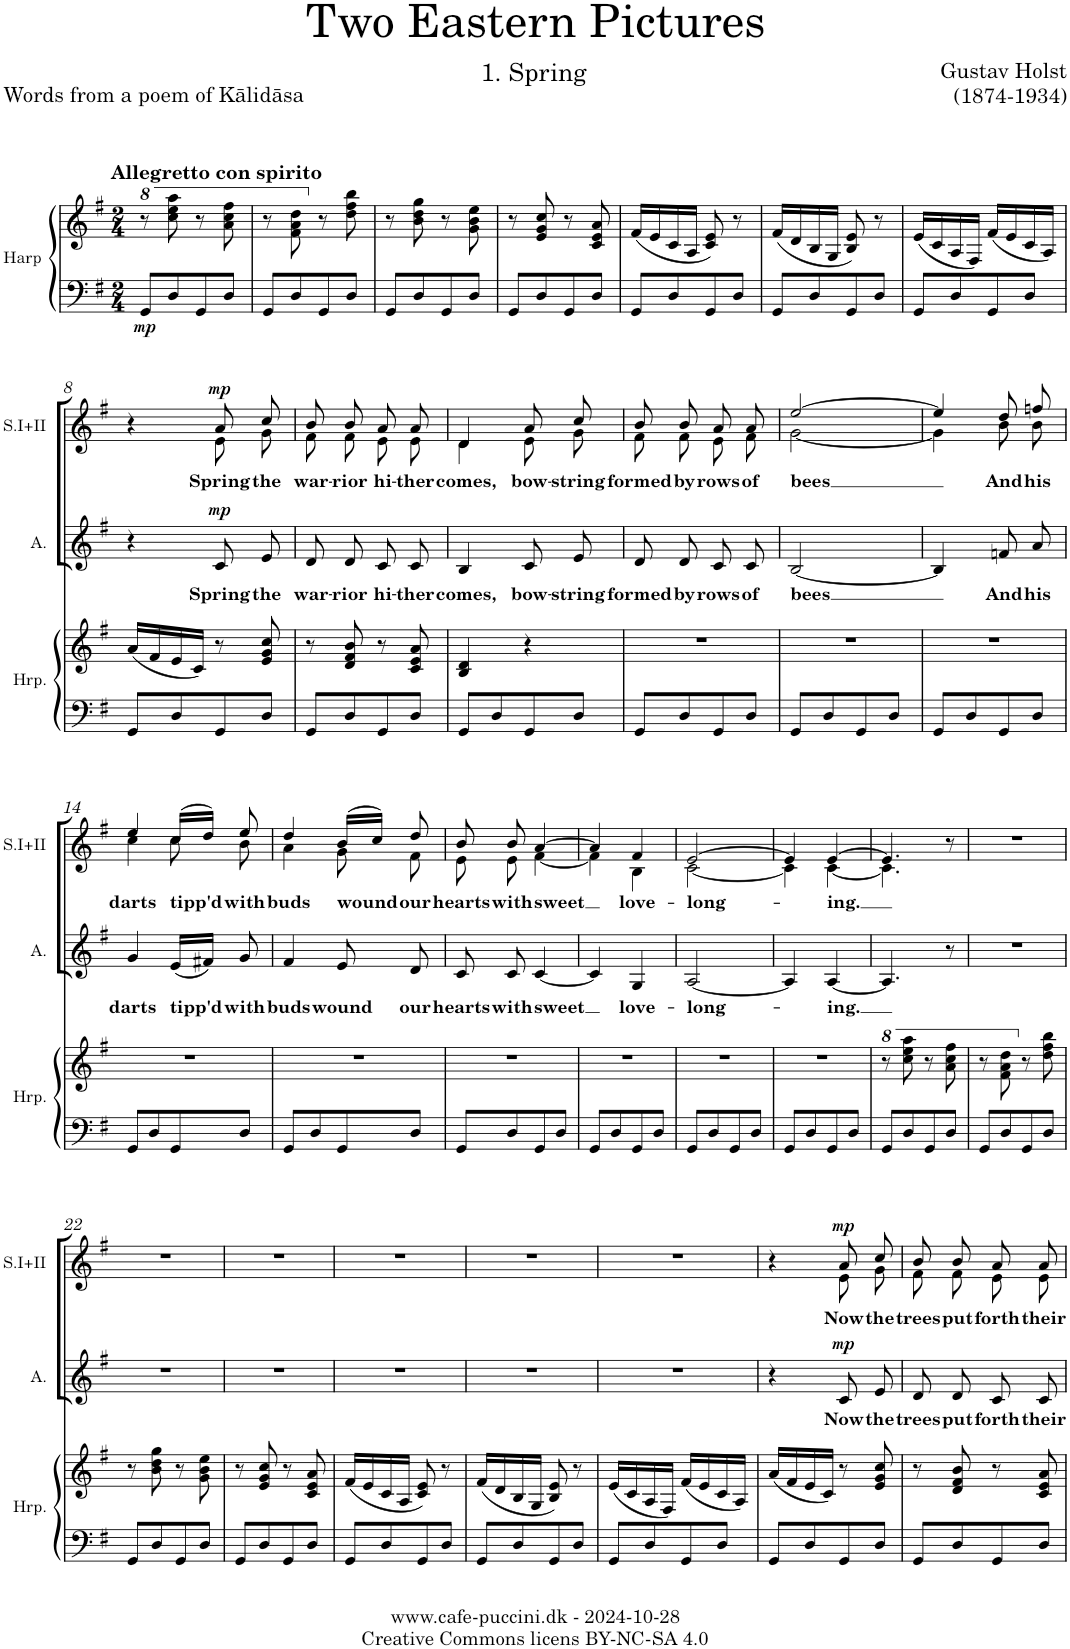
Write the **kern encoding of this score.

**kern	**kern	**dynam	**kern	**text	**dynam	**kern	**text	**dynam
*part3	*part3	*part3	*part2	*part2	*part2	*part1	*part1	*part1
*staff4	*staff3	*staff3/4	*staff2	*staff2	*staff2	*staff1	*staff1	*staff1
*I"Harp	*	*	*I"Alto	*	*	*I"Soprano I+II	*	*
*I'Hrp.	*	*	*I'A.	*	*	*I'S.I+II	*	*
*clefF4	*clefG2	*	*clefG2	*	*	*clefG2	*	*
*k[f#]	*k[f#]	*	*k[f#]	*	*	*k[f#]	*	*
*M2/4	*M2/4	*	*M2/4	*	*	*M2/4	*	*
*	*8va	*	*	*	*	*	*	*
=1	=1	=1	=1	=1	=1	=1	=1	=1
!	!	!	!	!	!	!LO:TX:a:B:t=Allegretto con spirito	!	!
!	!	!LO:DY:b=2	!	!	!	!	!	!
8GG/L	8r	mp	2r	.	.	2r	.	.
8D/	8ccc\ 8eee\ 8aaa\	.	.	.	.	.	.	.
8GG/	8r	.	.	.	.	.	.	.
8D/J	8aa\ 8ccc\ 8fff#\	.	.	.	.	.	.	.
=2	=2	=2	=2	=2	=2	=2	=2	=2
8GG/L	8r	.	2r	.	.	2r	.	.
8D/	8ff#\ 8aa\ 8ddd\	.	.	.	.	.	.	.
*	*X8va	*	*	*	*	*	*	*
8GG/	8r	.	.	.	.	.	.	.
8D/J	8dd\ 8ff#\ 8bb\	.	.	.	.	.	.	.
=3	=3	=3	=3	=3	=3	=3	=3	=3
8GG/L	8r	.	2r	.	.	2r	.	.
8D/	8b\ 8dd\ 8gg\	.	.	.	.	.	.	.
8GG/	8r	.	.	.	.	.	.	.
8D/J	8g\ 8b\ 8ee\	.	.	.	.	.	.	.
=4	=4	=4	=4	=4	=4	=4	=4	=4
8GG/L	8r	.	2r	.	.	2r	.	.
8D/	8e/ 8g/ 8cc/	.	.	.	.	.	.	.
8GG/	8r	.	.	.	.	.	.	.
8D/J	8c/ 8e/ 8a/	.	.	.	.	.	.	.
=5	=5	=5	=5	=5	=5	=5	=5	=5
8GG/L	(16f#/LL	.	2r	.	.	2r	.	.
.	16e/	.	.	.	.	.	.	.
8D/	16c/	.	.	.	.	.	.	.
.	16A/JJ	.	.	.	.	.	.	.
8GG/	8c/ 8e/)	.	.	.	.	.	.	.
8D/J	8r	.	.	.	.	.	.	.
=6	=6	=6	=6	=6	=6	=6	=6	=6
8GG/L	(16f#/LL	.	2r	.	.	2r	.	.
.	16d/	.	.	.	.	.	.	.
8D/	16B/	.	.	.	.	.	.	.
.	16G/JJ	.	.	.	.	.	.	.
8GG/	8B/ 8e/)	.	.	.	.	.	.	.
8D/J	8r	.	.	.	.	.	.	.
=7	=7	=7	=7	=7	=7	=7	=7	=7
8GG/L	(16e/LL	.	2r	.	.	2r	.	.
.	16c/	.	.	.	.	.	.	.
8D/	16A/	.	.	.	.	.	.	.
.	16F#/JJ)	.	.	.	.	.	.	.
8GG/	(16f#/LL	.	.	.	.	.	.	.
.	16e/	.	.	.	.	.	.	.
8D/J	16c/	.	.	.	.	.	.	.
.	16A/JJ)	.	.	.	.	.	.	.
!!LO:LB:g=z
=8	=8	=8	=8	=8	=8	=8	=8	=8
*	*	*	*	*	*	*^	*	*
8GG/L	(16a/LL	.	4r	.	.	4r	4ryy	.	.
.	16f#/	.	.	.	.	.	.	.	.
8D/	16e/	.	.	.	.	.	.	.	.
.	16c/JJ)	.	.	.	.	.	.	.	.
!	!	!	!	!LO:LY:b	!LO:DY:a	!	!	!LO:LY:b	!LO:DY:a
8GG/	8r	.	8c/	Spring	mp	8a/	8e\	Spring	mp
!	!	!	!	!LO:LY:b	!	!	!	!LO:LY:b	!
8D/J	8e/ 8g/ 8cc/	.	8e/	the	.	8cc/	8g\	the	.
=9	=9	=9	=9	=9	=9	=9	=9	=9	=9
!	!	!	!	!LO:LY:b	!	!	!	!LO:LY:b	!
8GG/L	8r	.	8d/	war-	.	8b/	8f#\	war-	.
!	!	!	!	!LO:LY:b	!	!	!	!LO:LY:b	!
8D/	8d/ 8f#/ 8b/	.	8d/	-rior	.	8b/	8f#\	-rior	.
!	!	!	!	!LO:LY:b	!	!	!	!LO:LY:b	!
8GG/	8r	.	8c/	hi-	.	8a/	8e\	hi-	.
!	!	!	!	!LO:LY:b	!	!	!	!LO:LY:b	!
8D/J	8c/ 8e/ 8a/	.	8c/	-ther	.	8a/	8e\	-ther	.
=10	=10	=10	=10	=10	=10	=10	=10	=10	=10
!	!	!	!	!LO:LY:b	!	!	!	!LO:LY:b	!
8GG/L	4B/ 4d/	.	4B/	comes,	.	4d/	4d\	comes,	.
8D/	.	.	.	.	.	.	.	.	.
!	!	!	!	!LO:LY:b	!	!	!	!LO:LY:b	!
8GG/	4r	.	8c/	bow-	.	8a/	8e\	bow-	.
!	!	!	!	!LO:LY:b	!	!	!	!LO:LY:b	!
8D/J	.	.	8e/	-string	.	8cc/	8g\	-string	.
=11	=11	=11	=11	=11	=11	=11	=11	=11	=11
!	!	!	!	!LO:LY:b	!	!	!	!LO:LY:b	!
8GG/L	2r	.	8d/	formed	.	8b/	8f#\	formed	.
!	!	!	!	!LO:LY:b	!	!	!	!LO:LY:b	!
8D/	.	.	8d/	by	.	8b/	8f#\	by	.
!	!	!	!	!LO:LY:b	!	!	!	!LO:LY:b	!
8GG/	.	.	8c/	rows	.	8a/	8e\	rows	.
!	!	!	!	!LO:LY:b	!	!	!	!LO:LY:b	!
8D/J	.	.	8c/	of	.	8a/	8f#\	of	.
=12	=12	=12	=12	=12	=12	=12	=12	=12	=12
!	!	!	!	!LO:LY:b	!	!	!	!LO:LY:b	!
8GG/L	2r	.	[2B/	bees	.	[2ee/	[2g\	bees	.
8D/	.	.	.	.	.	.	.	.	.
8GG/	.	.	.	.	.	.	.	.	.
8D/J	.	.	.	.	.	.	.	.	.
=13	=13	=13	=13	=13	=13	=13	=13	=13	=13
8GG/L	2r	.	4B/]	.	.	4ee/]	4g\]	.	.
8D/	.	.	.	.	.	.	.	.	.
!	!	!	!	!LO:LY:b	!	!	!	!LO:LY:b	!
8GG/	.	.	8fn/	And	.	8dd/	8b\	And	.
!	!	!	!	!LO:LY:b	!	!	!	!LO:LY:b	!
8D/J	.	.	8a/	his	.	8ffn/	8b\	his	.
!!LO:LB:g=z	!!
=14	=14	=14	=14	=14	=14	=14	=14	=14	=14
!	!	!	!	!LO:LY:b	!	!	!	!LO:LY:b	!
8GG/L	2r	.	4g/	darts	.	4ee/	4cc\	darts	.
8D/	.	.	.	.	.	.	.	.	.
!	!	!	!	!LO:LY:b	!	!	!	!LO:LY:b	!
8GG/	.	.	(16e/LL	tipp'd	.	(16cc/LL	8cc\	tipp'd	.
.	.	.	16f#X/JJ)	.	.	16dd/JJ)	.	.	.
!	!	!	!	!LO:LY:b	!	!	!	!LO:LY:b	!
8D/J	.	.	8g/	with	.	8ee/	8b\	with	.
=15	=15	=15	=15	=15	=15	=15	=15	=15	=15
!	!	!	!	!LO:LY:b	!	!	!	!LO:LY:b	!
8GG/L	2r	.	4f#/	buds	.	4dd/	4a\	buds	.
8D/	.	.	.	.	.	.	.	.	.
!	!	!	!	!LO:LY:b	!	!	!	!LO:LY:b	!
8GG/	.	.	8e/	wound	.	(16b/LL	8g\	wound	.
.	.	.	.	.	.	16cc/JJ)	.	.	.
!	!	!	!	!LO:LY:b	!	!	!	!LO:LY:b	!
8D/J	.	.	8d/	our	.	8dd/	8f#\	our	.
=16	=16	=16	=16	=16	=16	=16	=16	=16	=16
!	!	!	!	!LO:LY:b	!	!	!	!LO:LY:b	!
8GG/L	2r	.	8c/	hearts	.	8b/	8e\	hearts	.
!	!	!	!	!LO:LY:b	!	!	!	!LO:LY:b	!
8D/	.	.	8c/	with	.	8b/	8e\	with	.
!	!	!	!	!LO:LY:b	!	!	!	!LO:LY:b	!
8GG/	.	.	[4c/	sweet	.	[4a/	[4f#\	sweet	.
8D/J	.	.	.	.	.	.	.	.	.
=17	=17	=17	=17	=17	=17	=17	=17	=17	=17
8GG/L	2r	.	4c/]	.	.	4a/]	4f#\]	.	.
8D/	.	.	.	.	.	.	.	.	.
!	!	!	!	!LO:LY:b	!	!	!	!LO:LY:b	!
8GG/	.	.	4G/	love-	.	4f#/	4B\	love-	.
8D/J	.	.	.	.	.	.	.	.	.
=18	=18	=18	=18	=18	=18	=18	=18	=18	=18
!	!	!	!	!LO:LY:b	!	!	!	!LO:LY:b	!
8GG/L	2r	.	[2A/	-long-	.	[2e/	[2c\	-long-	.
8D/	.	.	.	.	.	.	.	.	.
8GG/	.	.	.	.	.	.	.	.	.
8D/J	.	.	.	.	.	.	.	.	.
=19	=19	=19	=19	=19	=19	=19	=19	=19	=19
8GG/L	2r	.	4A/]	.	.	4e/]	4c\]	.	.
8D/	.	.	.	.	.	.	.	.	.
!	!	!	!	!LO:LY:b	!	!	!	!LO:LY:b	!
8GG/	.	.	[4A/	-ing.	.	[4e/	[4c\	-ing.	.
8D/J	.	.	.	.	.	.	.	.	.
=20	=20	=20	=20	=20	=20	=20	=20	=20	=20
*	*8va	*	*	*	*	*	*	*	*
8GG/L	8r	.	4.A/]	.	.	4.e/]	4.c\]	.	.
8D/	8ccc\ 8eee\ 8aaa\	.	.	.	.	.	.	.	.
8GG/	8r	.	.	.	.	.	.	.	.
8D/J	8aa\ 8ccc\ 8fff#\	.	8r	.	.	8r	8ryy	.	.
*	*	*	*	*	*	*v	*v	*	*
=21	=21	=21	=21	=21	=21	=21	=21	=21
8GG/L	8r	.	2r	.	.	2r	.	.
8D/	8ff#\ 8aa\ 8ddd\	.	.	.	.	.	.	.
*	*X8va	*	*	*	*	*	*	*
8GG/	8r	.	.	.	.	.	.	.
8D/J	8dd\ 8ff#\ 8bb\	.	.	.	.	.	.	.
!!LO:LB:g=z
=22	=22	=22	=22	=22	=22	=22	=22	=22
8GG/L	8r	.	2r	.	.	2r	.	.
8D/	8b\ 8dd\ 8gg\	.	.	.	.	.	.	.
8GG/	8r	.	.	.	.	.	.	.
8D/J	8g\ 8b\ 8ee\	.	.	.	.	.	.	.
=23	=23	=23	=23	=23	=23	=23	=23	=23
8GG/L	8r	.	2r	.	.	2r	.	.
8D/	8e/ 8g/ 8cc/	.	.	.	.	.	.	.
8GG/	8r	.	.	.	.	.	.	.
8D/J	8c/ 8e/ 8a/	.	.	.	.	.	.	.
=24	=24	=24	=24	=24	=24	=24	=24	=24
8GG/L	(16f#/LL	.	2r	.	.	2r	.	.
.	16e/	.	.	.	.	.	.	.
8D/	16c/	.	.	.	.	.	.	.
.	16A/JJ	.	.	.	.	.	.	.
8GG/	8c/ 8e/)	.	.	.	.	.	.	.
8D/J	8r	.	.	.	.	.	.	.
=25	=25	=25	=25	=25	=25	=25	=25	=25
8GG/L	(16f#/LL	.	2r	.	.	2r	.	.
.	16d/	.	.	.	.	.	.	.
8D/	16B/	.	.	.	.	.	.	.
.	16G/JJ	.	.	.	.	.	.	.
8GG/	8B/ 8e/)	.	.	.	.	.	.	.
8D/J	8r	.	.	.	.	.	.	.
=26	=26	=26	=26	=26	=26	=26	=26	=26
8GG/L	(16e/LL	.	2r	.	.	2r	.	.
.	16c/	.	.	.	.	.	.	.
8D/	16A/	.	.	.	.	.	.	.
.	16F#/JJ)	.	.	.	.	.	.	.
8GG/	(16f#/LL	.	.	.	.	.	.	.
.	16e/	.	.	.	.	.	.	.
8D/J	16c/	.	.	.	.	.	.	.
.	16A/JJ)	.	.	.	.	.	.	.
=27	=27	=27	=27	=27	=27	=27	=27	=27
*	*	*	*	*	*	*^	*	*
8GG/L	(16a/LL	.	4r	.	.	4r	4ryy	.	.
.	16f#/	.	.	.	.	.	.	.	.
8D/	16e/	.	.	.	.	.	.	.	.
.	16c/JJ)	.	.	.	.	.	.	.	.
!	!	!	!	!LO:LY:b	!LO:DY:a	!	!	!LO:LY:b	!LO:DY:a
8GG/	8r	.	8c/	Now	mp	8a/	8e\	Now	mp
!	!	!	!	!LO:LY:b	!	!	!	!LO:LY:b	!
8D/J	8e/ 8g/ 8cc/	.	8e/	the	.	8cc/	8g\	the	.
=28	=28	=28	=28	=28	=28	=28	=28	=28	=28
!	!	!	!	!LO:LY:b	!	!	!	!LO:LY:b	!
8GG/L	8r	.	8d/	trees	.	8b/	8f#\	trees	.
!	!	!	!	!LO:LY:b	!	!	!	!LO:LY:b	!
8D/	8d/ 8f#/ 8b/	.	8d/	put	.	8b/	8f#\	put	.
!	!	!	!	!LO:LY:b	!	!	!	!LO:LY:b	!
8GG/	8r	.	8c/	forth	.	8a/	8e\	forth	.
!	!	!	!	!LO:LY:b	!	!	!	!LO:LY:b	!
8D/J	8c/ 8e/ 8a/	.	8c/	their	.	8a/	8e\	their	.
*	*	*	*	*	*	*v	*v	*	*
=	=	=	=	=	=	=	=	=
*-	*-	*-	*-	*-	*-	*-	*-	*-
